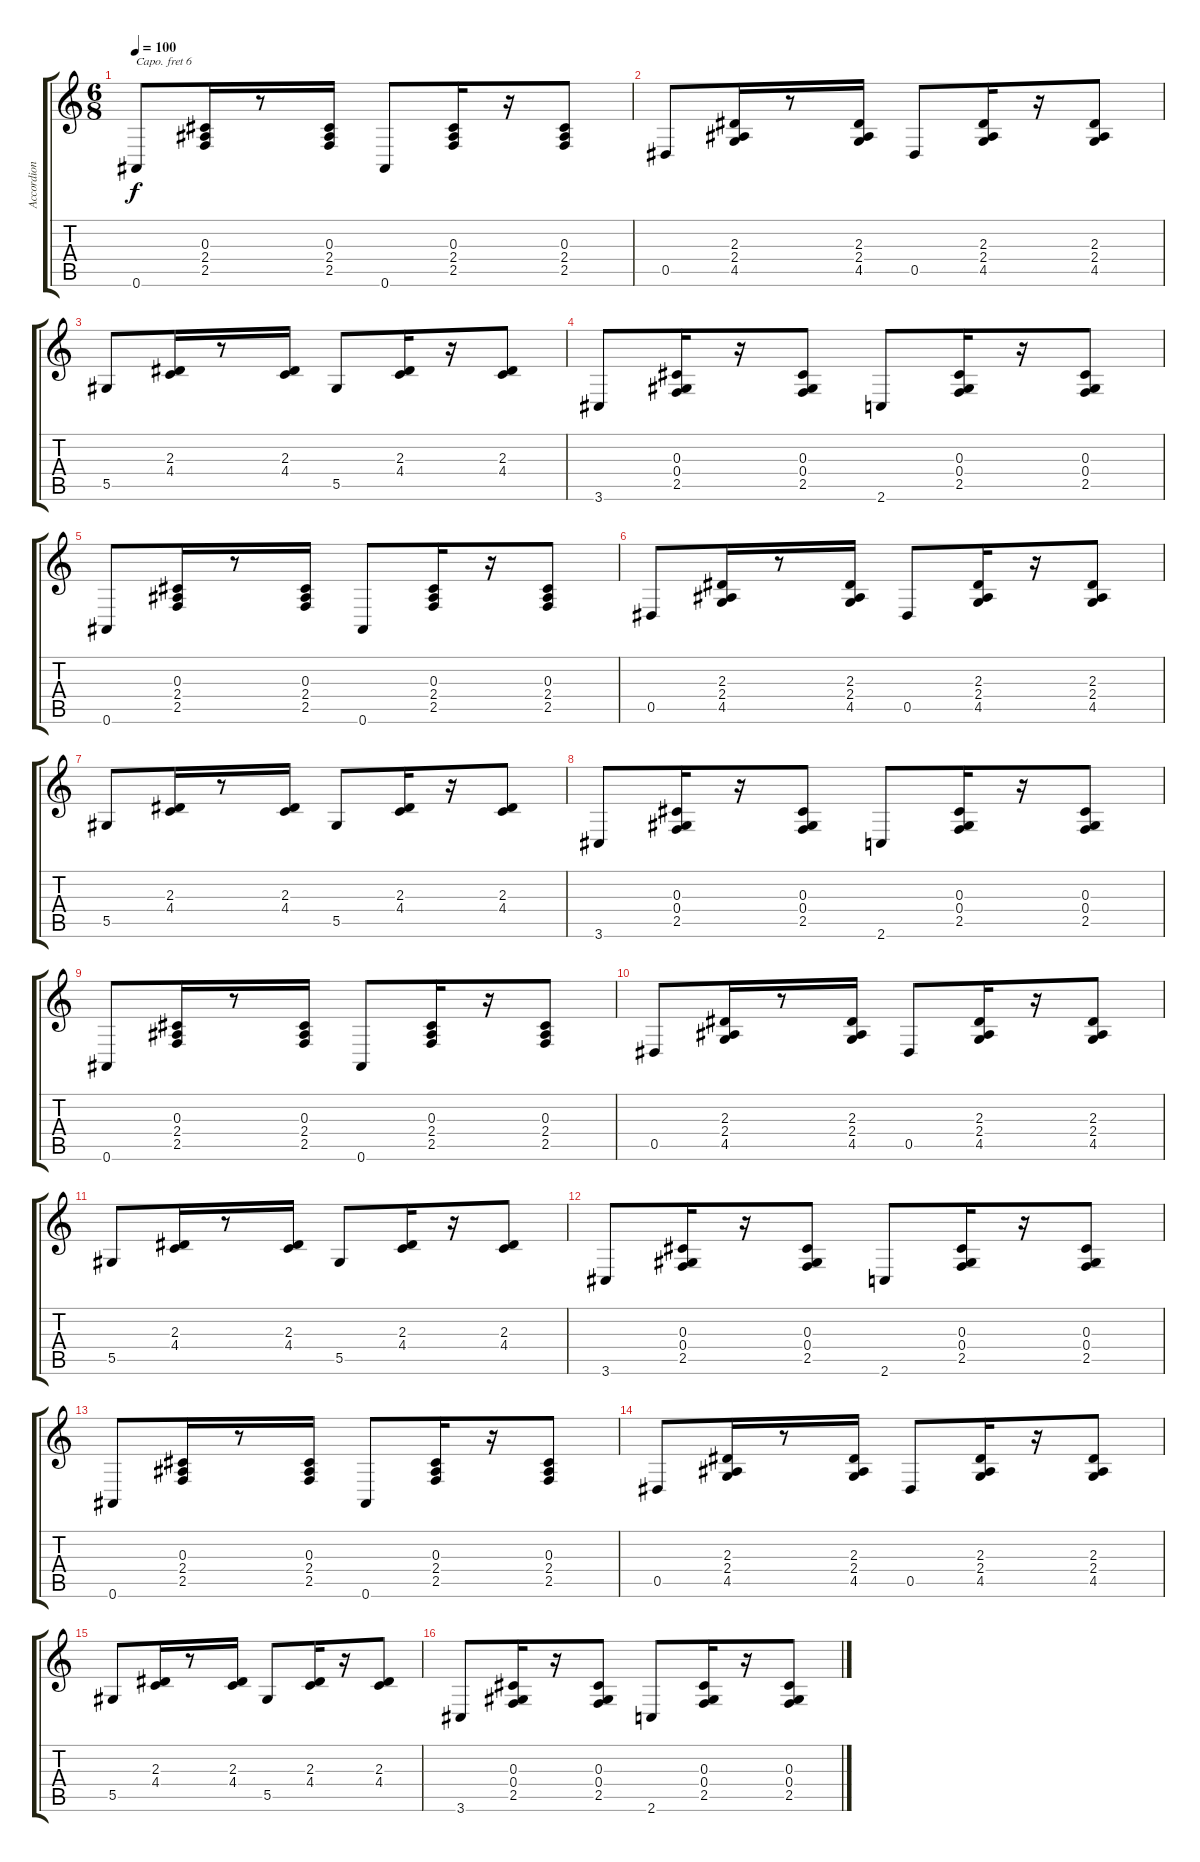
\track ("Accordion" "Accordion") {instrument accordion}
\staff {score tabs}
\capo 6
\tuning (E4 B3 G3 D3 A2 E2) {hide}
\ts (6 8)
\tempo 100
\clef g2
\ks c
0.6.8{dy f} (0.3 2.4 2.5).16 r.8 (0.3 2.4 2.5).16 0.6.8 (0.3 2.4 2.5).16 r.16 (0.3 2.4 2.5).8 |
0.5.8 (2.3 2.4 4.5).16 r.8 (2.3 2.4 4.5).16 0.5.8 (2.3 2.4 4.5).16 r.16 (2.3 2.4 4.5).8 |
5.5.8 (2.3 4.4).16 r.8 (2.3 4.4).16 5.5.8 (2.3 4.4).16 r.16 (2.3 4.4).8 |
3.6.8 (0.3 0.4 2.5).16 r.16 (0.3 0.4 2.5).8 2.6.8 (0.3 0.4 2.5).16 r.16 (0.3 0.4 2.5).8 |
0.6.8 (0.3 2.4 2.5).16 r.8 (0.3 2.4 2.5).16 0.6.8 (0.3 2.4 2.5).16 r.16 (0.3 2.4 2.5).8 |
0.5.8 (2.3 2.4 4.5).16 r.8 (2.3 2.4 4.5).16 0.5.8 (2.3 2.4 4.5).16 r.16 (2.3 2.4 4.5).8 |
5.5.8 (2.3 4.4).16 r.8 (2.3 4.4).16 5.5.8 (2.3 4.4).16 r.16 (2.3 4.4).8 |
3.6.8 (0.3 0.4 2.5).16 r.16 (0.3 0.4 2.5).8 2.6.8 (0.3 0.4 2.5).16 r.16 (0.3 0.4 2.5).8 |
0.6.8 (0.3 2.4 2.5).16 r.8 (0.3 2.4 2.5).16 0.6.8 (0.3 2.4 2.5).16 r.16 (0.3 2.4 2.5).8 |
0.5.8 (2.3 2.4 4.5).16 r.8 (2.3 2.4 4.5).16 0.5.8 (2.3 2.4 4.5).16 r.16 (2.3 2.4 4.5).8 |
5.5.8 (2.3 4.4).16 r.8 (2.3 4.4).16 5.5.8 (2.3 4.4).16 r.16 (2.3 4.4).8 |
3.6.8 (0.3 0.4 2.5).16 r.16 (0.3 0.4 2.5).8 2.6.8 (0.3 0.4 2.5).16 r.16 (0.3 0.4 2.5).8 |
0.6.8 (0.3 2.4 2.5).16 r.8 (0.3 2.4 2.5).16 0.6.8 (0.3 2.4 2.5).16 r.16 (0.3 2.4 2.5).8 |
0.5.8 (2.3 2.4 4.5).16 r.8 (2.3 2.4 4.5).16 0.5.8 (2.3 2.4 4.5).16 r.16 (2.3 2.4 4.5).8 |
5.5.8 (2.3 4.4).16 r.8 (2.3 4.4).16 5.5.8 (2.3 4.4).16 r.16 (2.3 4.4).8 |
3.6.8 (0.3 0.4 2.5).16 r.16 (0.3 0.4 2.5).8 2.6.8 (0.3 0.4 2.5).16 r.16 (0.3 0.4 2.5).8
